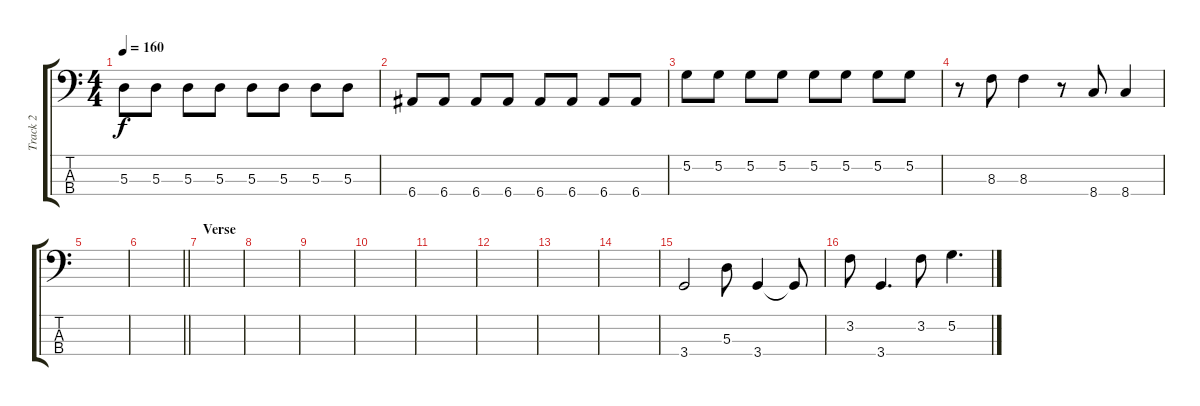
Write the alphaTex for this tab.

\track ("Track 2" "Track 2") {instrument slapbass2}
\staff {score tabs}
\tuning (G2 D2 A1 E1) {hide}
\ts (4 4)
\tempo 160
\clef f4
\ks c
5.3.8{dy f} 5.3.8 5.3.8 5.3.8 5.3.8 5.3.8 5.3.8 5.3.8 |
6.4.8 6.4.8 6.4.8 6.4.8 6.4.8 6.4.8 6.4.8 6.4.8 |
5.2.8 5.2.8 5.2.8 5.2.8 5.2.8 5.2.8 5.2.8 5.2.8 |
r.8 8.3.8 8.3.4 r.8 8.4.8 8.4.4 |
|
\barLineRight lightlight
|
\section ("" "Verse")
|
|
|
|
|
|
|
|
3.4.2 5.3.8 3.4.4 3.4{t}.8 |
3.2.8 3.4.4{d} 3.2.8 5.2.4{d}
